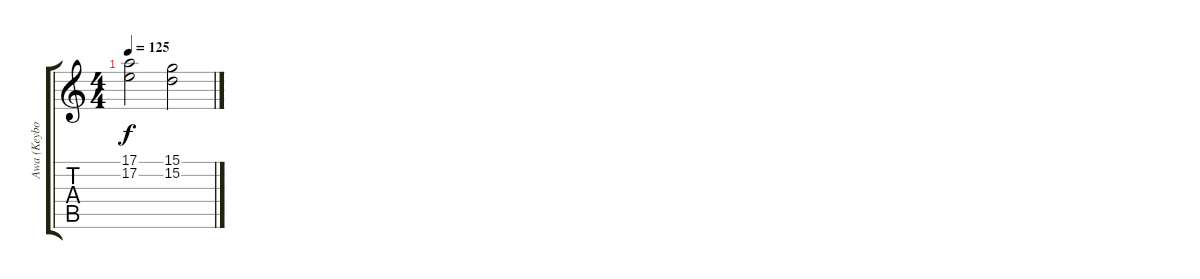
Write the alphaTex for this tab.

\track ("Awa (Keybords 1)" "Awa (Keybo") {instrument churchorgan}
\staff {score tabs}
\tuning (E4 B3 G3 D3 A2 E2) {hide}
\ts (4 4)
\tempo 125
\clef g2
\ks c
(17.1 17.2).2{dy f instrument overdrivenguitar} (15.1 15.2).2{instrument overdrivenguitar}
